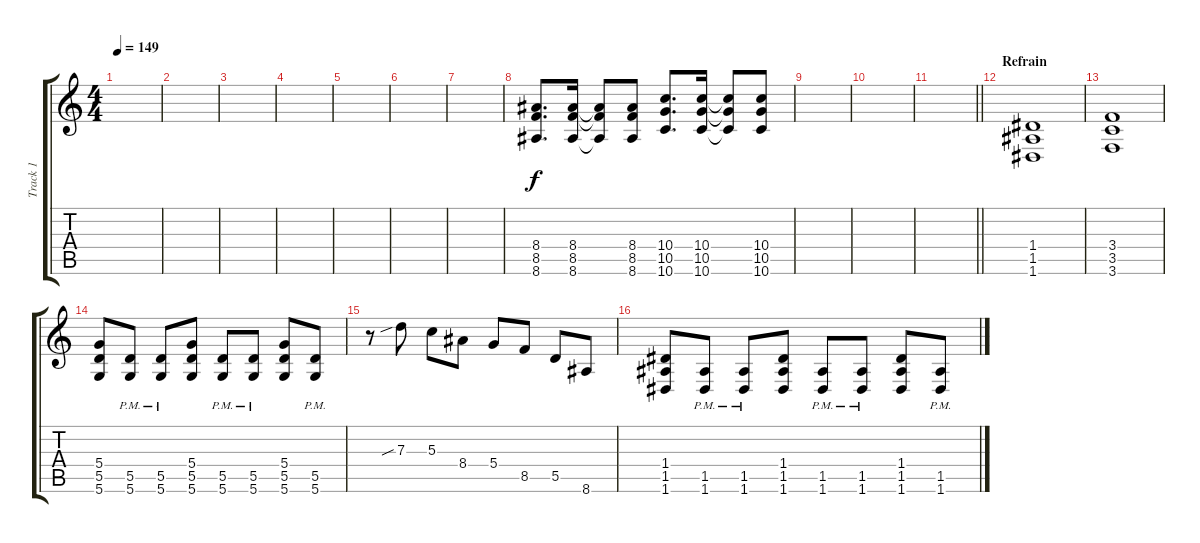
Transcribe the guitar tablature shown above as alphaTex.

\track ("Track 1" "Track 1") {instrument distortionguitar}
\staff {score tabs}
\tuning (E4 B3 G3 D3 A2 D2) {hide}
\ts (4 4)
\tempo 149
\clef g2
\ks c
|
|
|
|
|
|
|
(8.4 8.5 8.6).8{d} (8.4 8.5 8.6).16 (8.4{t} 8.5{t} 8.6{t}).8 (8.4 8.5 8.6).8 (10.4 10.5 10.6).8{d} (10.4 10.5 10.6).16 (10.4{t} 10.5{t} 10.6{t}).8 (10.4 10.5 10.6).8 |
|
|
\barLineRight lightlight
|
\section ("" "Refrain")
(1.4 1.5 1.6).1 |
(3.4 3.5 3.6).1 |
(5.4 5.5 5.6).8 (5.5{pm} 5.6{pm}).8 (5.5{pm} 5.6{pm}).8 (5.4 5.5 5.6).8 (5.5{pm} 5.6{pm}).8 (5.5{pm} 5.6{pm}).8 (5.4 5.5 5.6).8 (5.5{pm} 5.6{pm}).8 |
r.8 7.3{sib}.8 5.3.8 8.4.8 5.4.8 8.5.8 5.5.8 8.6.8 |
(1.4 1.5 1.6).8 (1.5{pm} 1.6{pm}).8 (1.5{pm} 1.6{pm}).8 (1.4 1.5 1.6).8 (1.5{pm} 1.6{pm}).8 (1.5{pm} 1.6{pm}).8 (1.4 1.5 1.6).8 (1.5{pm} 1.6{pm}).8
